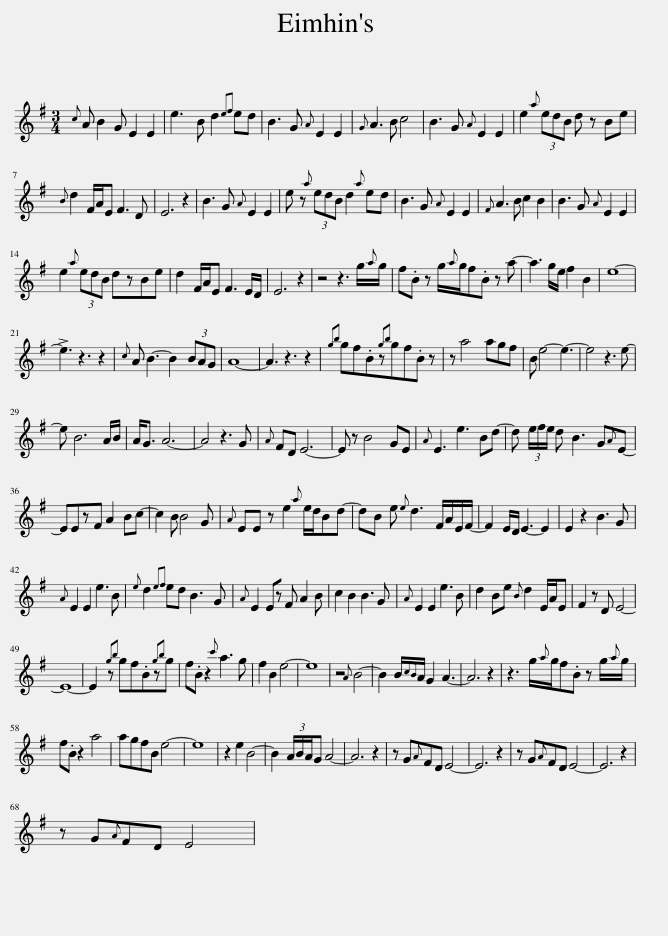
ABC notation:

X:1
L:1/8
M:3/4
I:linebreak $
K:Emin
V:1 treble
V:1
{c} A B2 G E2 E2 | e3 B d2{ef} ed | B3 G{A} E2 E2 |{G} A3 B c4 | B3 G{A} E2 E2 | %5
 e2{a} (3edB d z Be |${B} d2 F/A/E F3 D | E6 z2 | B3 G{A} E2 E2 | e z{a} (3edB d2{a} ed | %10
 B3 G{A} E2 E2 |{F} A3 B c2 B2 | B3 G{A} E2 E2 |$ e2{a} (3edB dzBe | d2 F/A/E F3 E/D/ | %15
 E6 z2 | z4 z3 g/{a}g/ | f.B z g/{a}g/f.B z a- | a3 g/e/ f2 B2 | e8- |$ %20
 !>!e3 z3 z2 |{c} A B3- B2 (3BAG | A8- | A3 z3 z2 |{gb} gf.B z{gb}gf.B z | %25
 z a4 agf | B e4- e3- | e4 z3 e- |$ e B6 A/B/ | A<G A6- | %30
 A4 z3 G |{A} FD E6- | E z B4 GE |{A} E3 e3 Bd- | d (3e/f/e/ d B3 G{A}E- |$ %35
 EEzF A2 Bc- | c2 B B4 G |{A} EE z e2{a} e/d/Bd- | dB e{e} d3 F/A/E/F/- | F2 E/D/ E3- E2 | %40
 E2 z2 B3 G |${A} E2 E2 e3 B |{e} d2{ef} ed B3 G |{A} E2 E z F A2 B | c2 B2 B3 G | %45
{A} E2 E2 e3 B | d2 Be{B} d2 E/A/E | F2 z D E4- |$ E8- | E2 z{gb} gf.B z{gb}g | %50
 f.B z2{c'} a3 g | f2 B2 e4- | e8 | z4{A} B4- | B2 B/{cB}A/ G2 A3- | %55
 A6 z2 | z3 g/{a}g/f.B z g/{a}g/ |$ f.B z2 a4 | agfB e4- | e8 | %60
 z2 e2 B4- | B2 (3A/B/A/G A4- | A6 z2 | z G{A}FD E4- | E6 z2 | %65
 z G{A}FD E4- | E6 z2 |$ z G{A}FD E4 | %68
